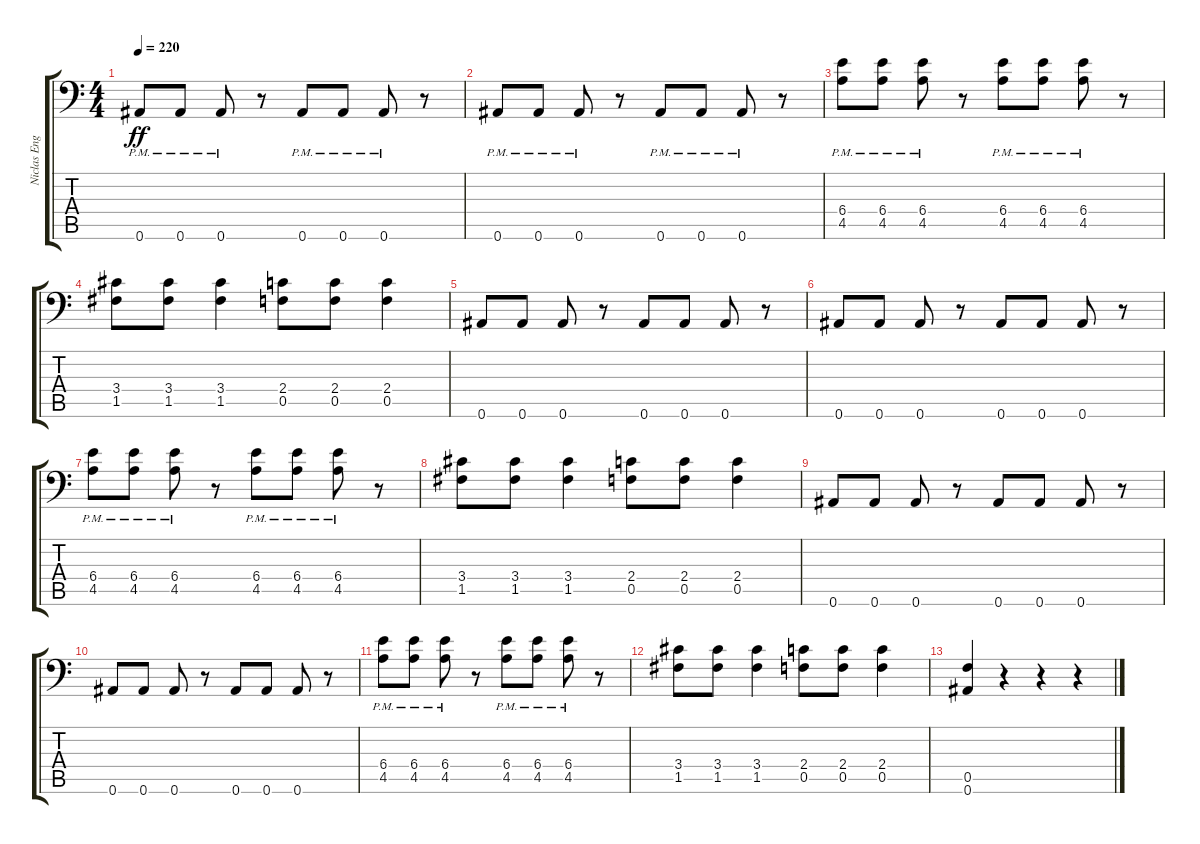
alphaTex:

\track ("Niclas Engelin " "Niclas Eng") {instrument distortionguitar}
\staff {score tabs}
\tuning (C4 G3 Eb3 Bb2 F2 Bb1) {hide}
\ts (4 4)
\tempo 220
\clef f4
\ks c
0.6{pm}.8{dy ff} 0.6{pm}.8 0.6{pm}.8 r.8 0.6{pm}.8 0.6{pm}.8 0.6{pm}.8 r.8 |
0.6{pm}.8 0.6{pm}.8 0.6{pm}.8 r.8 0.6{pm}.8 0.6{pm}.8 0.6{pm}.8 r.8 |
(6.4{pm} 4.5{pm}).8 (6.4{pm} 4.5{pm}).8 (6.4{pm} 4.5{pm}).8 r.8 (6.4{pm} 4.5{pm}).8 (6.4{pm} 4.5{pm}).8 (6.4{pm} 4.5{pm}).8 r.8 |
(3.4 1.5).8 (3.4 1.5).8 (3.4 1.5).4 (2.4 0.5).8 (2.4 0.5).8 (2.4 0.5).4 |
0.6.8 0.6.8 0.6.8 r.8 0.6.8 0.6.8 0.6.8 r.8 |
0.6.8 0.6.8 0.6.8 r.8 0.6.8 0.6.8 0.6.8 r.8 |
(6.4{pm} 4.5{pm}).8 (6.4{pm} 4.5{pm}).8 (6.4{pm} 4.5{pm}).8 r.8 (6.4{pm} 4.5{pm}).8 (6.4{pm} 4.5{pm}).8 (6.4{pm} 4.5{pm}).8 r.8 |
(3.4 1.5).8 (3.4 1.5).8 (3.4 1.5).4 (2.4 0.5).8 (2.4 0.5).8 (2.4 0.5).4 |
0.6.8 0.6.8 0.6.8 r.8 0.6.8 0.6.8 0.6.8 r.8 |
0.6.8 0.6.8 0.6.8 r.8 0.6.8 0.6.8 0.6.8 r.8 |
(6.4{pm} 4.5{pm}).8 (6.4{pm} 4.5{pm}).8 (6.4{pm} 4.5{pm}).8 r.8 (6.4{pm} 4.5{pm}).8 (6.4{pm} 4.5{pm}).8 (6.4{pm} 4.5{pm}).8 r.8 |
(3.4 1.5).8 (3.4 1.5).8 (3.4 1.5).4 (2.4 0.5).8 (2.4 0.5).8 (2.4 0.5).4 |
(0.5 0.6).4 r.4 r.4 r.4
